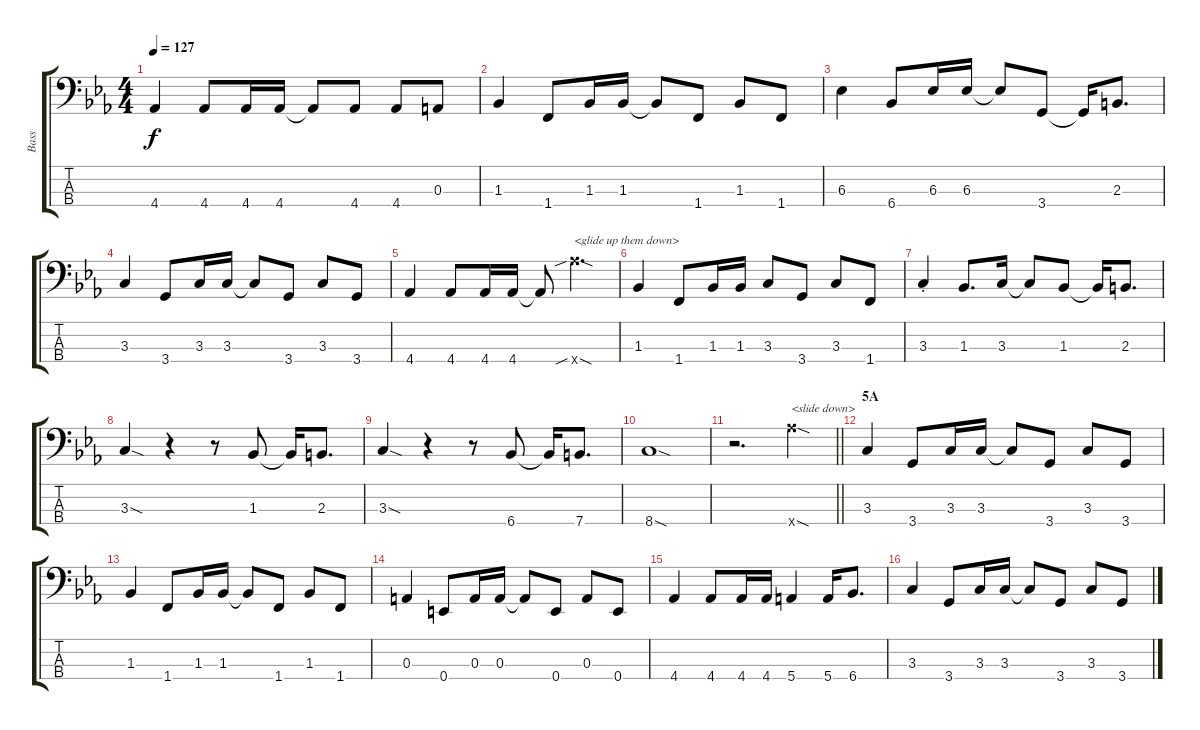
\track ("Bass" "Bass") {instrument electricbassfinger}
\staff {score tabs}
\tuning (G2 D2 A1 E1) {hide}
\ts (4 4)
\tempo 127
\clef f4
\ks eb
4.4.4{dy f} 4.4.8 4.4.16 4.4.16 4.4{t}.8 4.4.8 4.4.8 0.3.8 |
1.3.4 1.4.8 1.3.16 1.3.16 1.3{t}.8 1.4.8 1.3.8 1.4.8 |
6.3.4 6.4.8 6.3.16 6.3.16 6.3{t}.8 3.4.8 3.4{t}.16 2.3.8{d} |
3.3.4 3.4.8 3.3.16 3.3.16 3.3{t}.8 3.4.8 3.3.8 3.4.8 |
4.4.4 4.4.8 4.4.16 4.4.16 4.4{t}.8 16.4{sib sod x}.4{d txt "<glide up them down>"} |
1.3.4 1.4.8 1.3.16 1.3.16 3.3.8 3.4.8 3.3.8 1.4.8 |
3.3{st}.4 1.3.8{d} 3.3.16 3.3{t}.8 1.3.8 1.3{t}.16 2.3.8{d} |
3.3{sod}.4 r.4 r.8 1.3.8 1.3{t}.16 2.3.8{d} |
3.3{sod}.4 r.4 r.8 6.4.8 6.4{t}.16 7.4.8{d} |
8.4{sod}.1 |
\barLineRight lightlight
r.2{d} 16.4{sod x}.4{txt "<slide down>"} |
\section ("" "5A")
3.3.4 3.4.8 3.3.16 3.3.16 3.3{t}.8 3.4.8 3.3.8 3.4.8 |
1.3.4 1.4.8 1.3.16 1.3.16 1.3{t}.8 1.4.8 1.3.8 1.4.8 |
0.3.4 0.4.8 0.3.16 0.3.16 0.3{t}.8 0.4.8 0.3.8 0.4.8 |
4.4.4 4.4.8 4.4.16 4.4.16 5.4.4 5.4.16 6.4.8{d} |
3.3.4 3.4.8 3.3.16 3.3.16 3.3{t}.8 3.4.8 3.3.8 3.4.8
